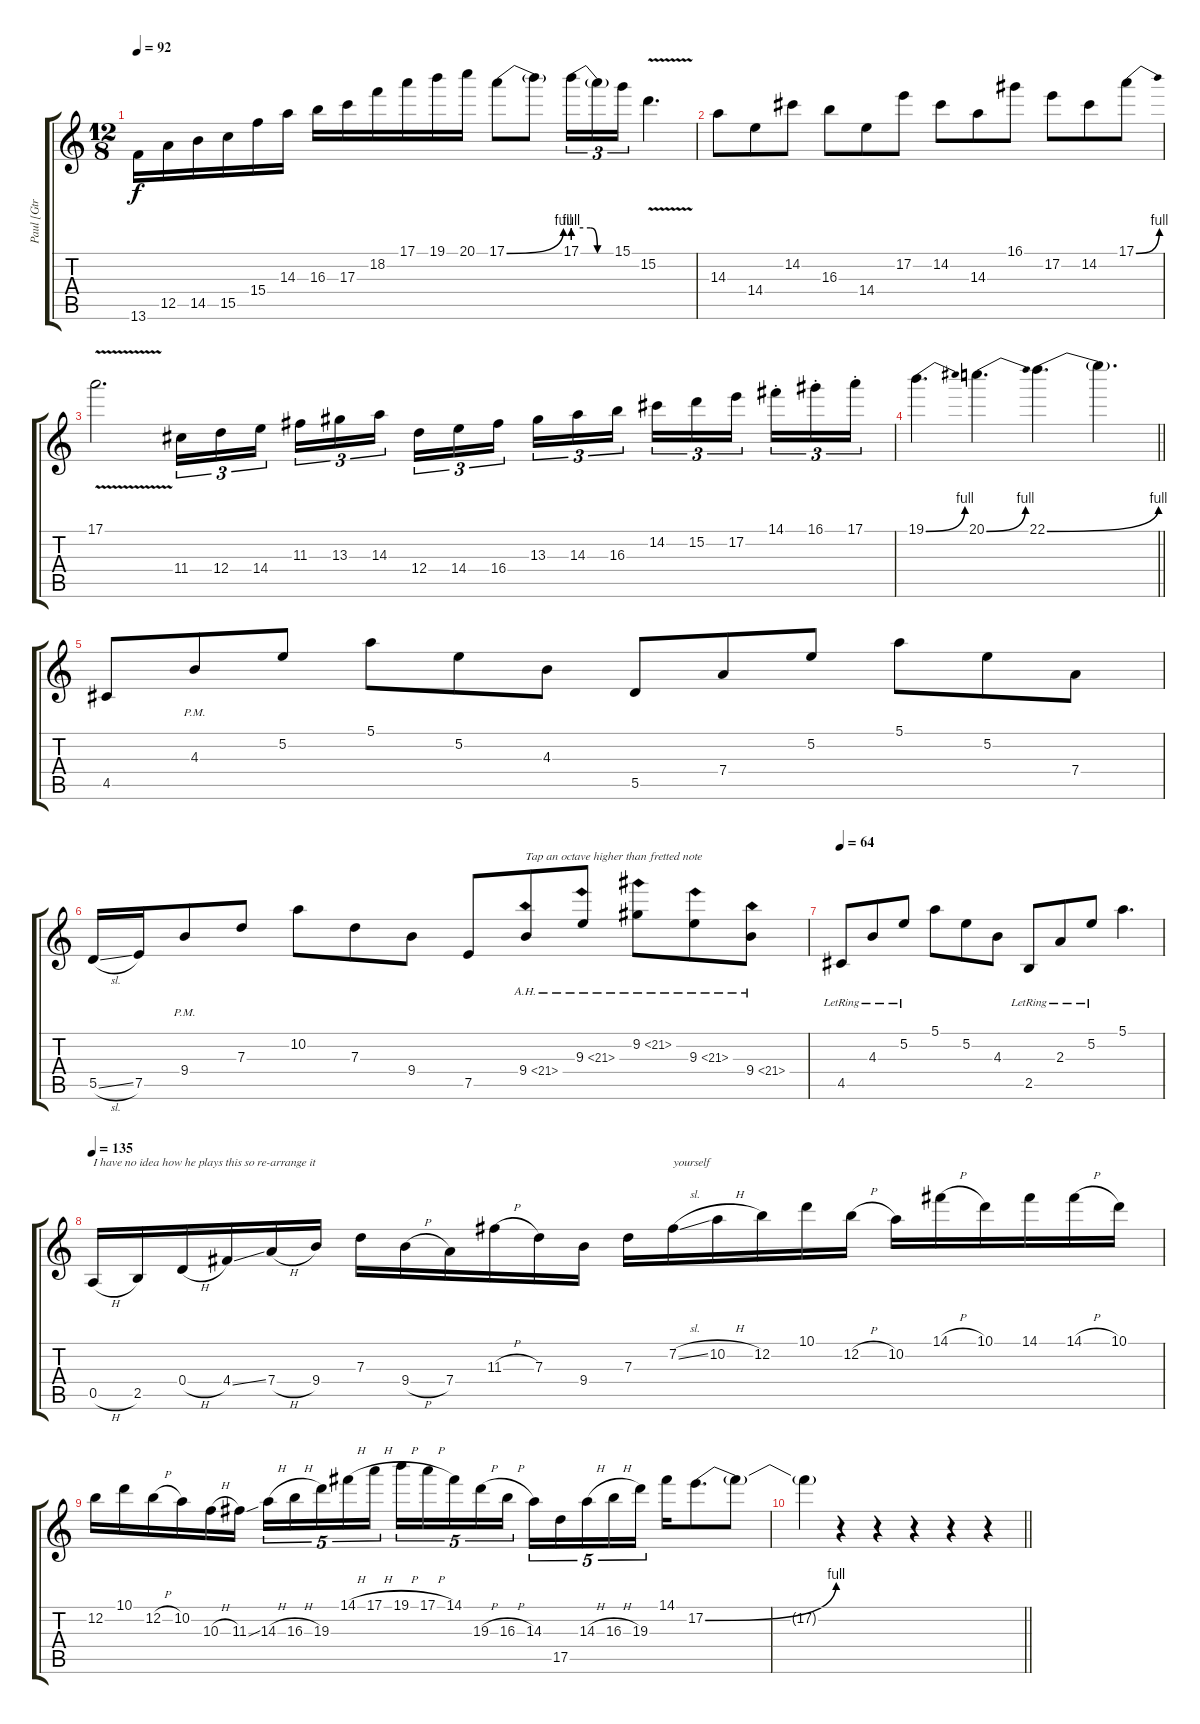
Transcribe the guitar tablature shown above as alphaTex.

\track ("Paul [Gtr I]" "Paul [Gtr ") {instrument overdrivenguitar}
\staff {score tabs}
\tuning (E4 B3 G3 D3 A2 E2) {hide}
\ts (12 8)
\tempo 92
\clef g2
\ks c
13.6.16{dy f} 12.5.16 14.5.16 15.5.16 15.4.16 14.3.16 16.3.16 17.3.16 18.2.16 17.1.16 19.1.16 20.1.16 17.1{be (bend 0 0 60 4)}.8 17.1{t}.8 17.1{be (custom 0 4 25 4 35 0 60 0)}.16{tu (3 2)} 17.1{t}.16{tu (3 2)} 15.1.16{tu (3 2)} 15.2{v}.4{d} |
14.3.8 14.4.8 14.2.8 16.3.8 14.4.8 17.2.8 14.2.8 14.3.8 16.1.8 17.2.8 14.2.8 17.1{be (bend 0 0 60 4)}.8 |
17.1{v}.2{d} 11.4.16{tu (3 2)} 12.4.16{tu (3 2)} 14.4.16{tu (3 2) beam splitsecondary} 11.3.16{tu (3 2)} 13.3.16{tu (3 2)} 14.3.16{tu (3 2) beam splitsecondary} 12.4.16{tu (3 2)} 14.4.16{tu (3 2)} 16.4.16{tu (3 2)} 13.3.16{tu (3 2)} 14.3.16{tu (3 2)} 16.3.16{tu (3 2) beam splitsecondary} 14.2.16{tu (3 2)} 15.2.16{tu (3 2)} 17.2.16{tu (3 2) beam splitsecondary} 14.1{st}.16{tu (3 2)} 16.1{st}.16{tu (3 2)} 17.1{st}.16{tu (3 2)} |
\barLineRight lightlight
19.1{be (bend 0 0 60 4)}.4{d} 20.1{be (bend 0 0 60 4)}.4{d} 22.1{be (bend 0 0 60 4)}.4{d} 22.1{t}.4{d} |
4.5.8{instrument electricguitarmuted} 4.3{pm}.8 5.2.8 5.1.8 5.2.8 4.3.8 5.5.8 7.4.8 5.2.8 5.1.8 5.2.8 7.4.8 |
5.5{sl}.16 7.5.16 9.4{pm}.8 7.3.8 10.2.8 7.3.8 9.4.8 7.5.8 9.4{ah 12}.8{txt "Tap an octave higher than fretted note"} 9.3{ah 12}.8 9.2{ah 12}.8 9.3{ah 12}.8 9.4{ah 12}.8 |
\tempo 64
4.5{lr}.8 4.3{lr}.8 5.2{lr}.8 5.1.8 5.2.8 4.3.8 2.5{lr}.8 2.3{lr}.8 5.2{lr}.8 5.1.4{d} |
\tempo 135
0.5{h}.16{txt "I have no idea how he plays this so re-arrange it"} 2.5.16 0.4{h}.16 4.4{ss}.16 7.4{h}.16 9.4.16 7.3.16 9.4{h}.16 7.4.16 11.3{h}.16 7.3.16 9.4.16 7.3.16 7.2{sl}.16{txt "yourself"} 10.2{h}.16 12.2.16 10.1.16 12.2{h}.16 10.2.16 14.1{h}.16 10.1.16 14.1.16 14.1{h}.16 10.1.16 |
12.2.16 10.1.16 12.2{h}.16 10.2.16 10.3{h}.16 11.3{sou}.16 14.3{h}.16{tu (5 4)} 16.3{h}.16{tu (5 4)} 19.3.16{tu (5 4)} 14.1{h}.16{tu (5 4)} 17.1{h}.16{tu (5 4) beam splitsecondary} 19.1{h}.16{tu (5 4)} 17.1{h}.16{tu (5 4)} 14.1.16{tu (5 4)} 19.3{h}.16{tu (5 4)} 16.3{h}.16{tu (5 4) beam splitsecondary} 14.3.16{tu (5 4)} 17.5.16{tu (5 4)} 14.3{h}.16{tu (5 4)} 16.3{h}.16{tu (5 4)} 19.3.16{tu (5 4)} 14.1.16 17.2{be (bend 0 0 60 4)}.8{d} 17.2{t}.8 |
\barLineRight lightlight
17.2{t}.4 r.4 r.4 r.4 r.4 r.4
